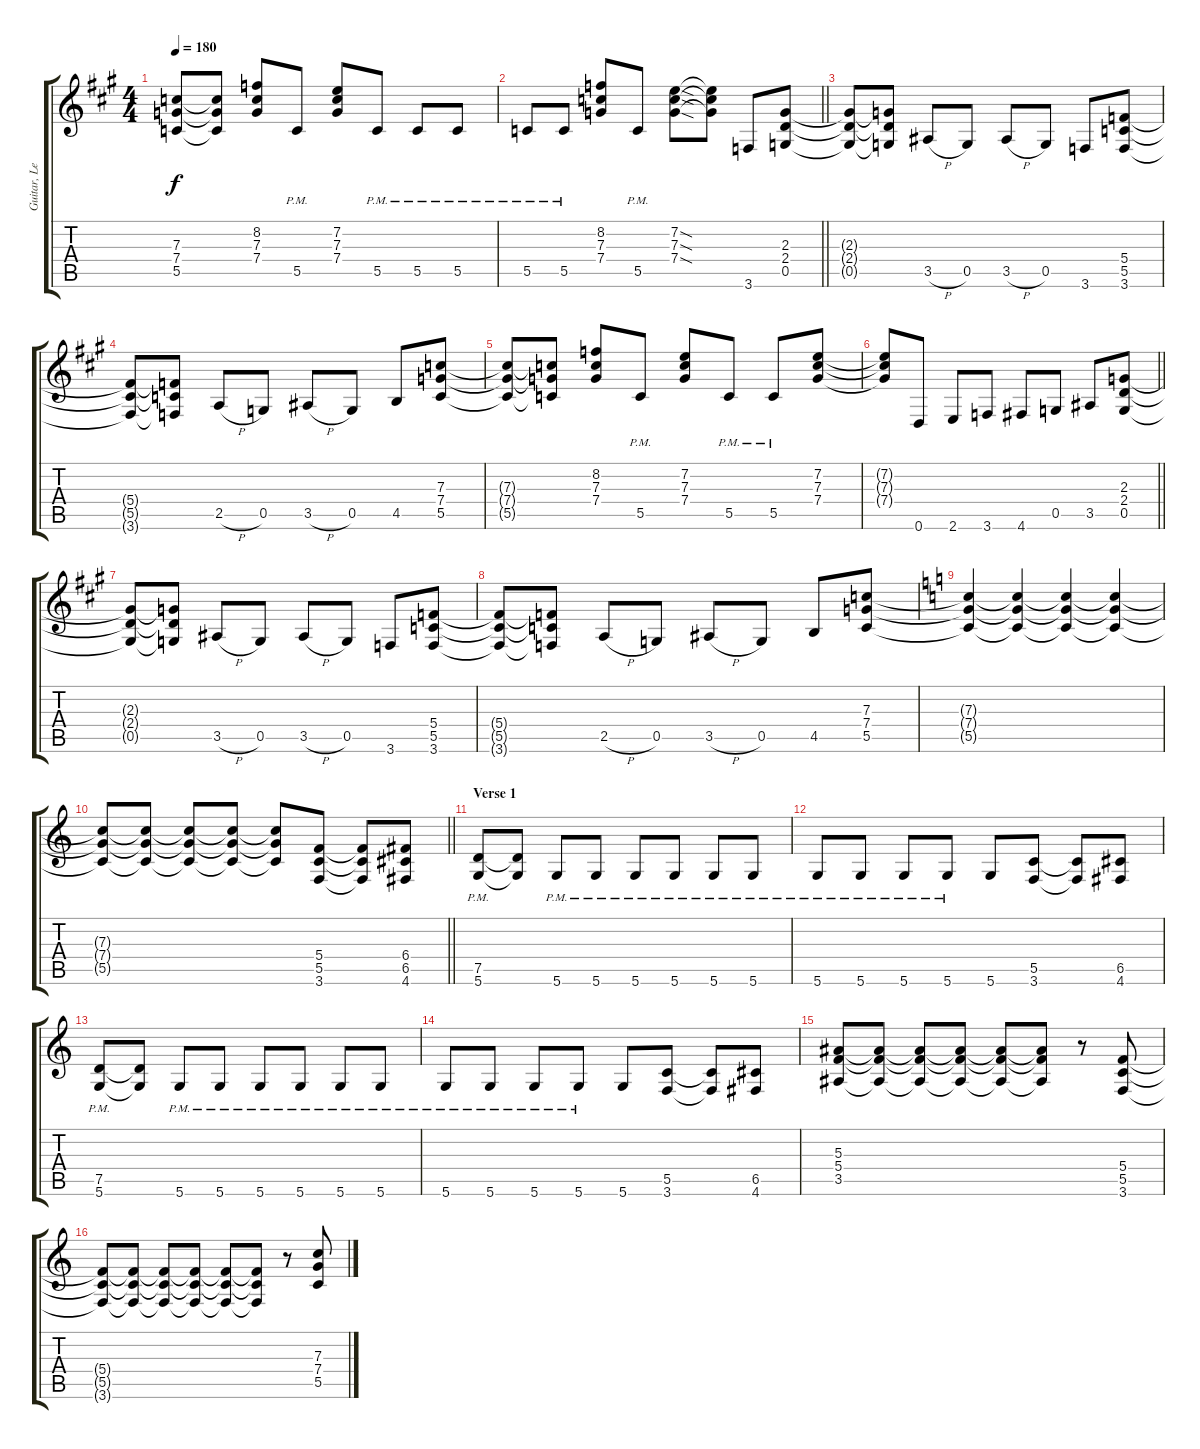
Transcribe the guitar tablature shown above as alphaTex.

\track ("Guitar, Lead Std-D" "Guitar, Le") {instrument distortionguitar}
\staff {score tabs}
\tuning (D4 A3 F3 C3 G2 D2) {hide}
\ts (4 4)
\tempo 180
\clef g2
\ks a
(7.3{t} 7.4{t} 5.5{t}).8{dy f} (7.3{t} 7.4{t} 5.5{t}).8 (8.2 7.3 7.4).8 5.5{pm}.8 (7.2 7.3 7.4).8 5.5{pm}.8 5.5{pm}.8 5.5{pm}.8 |
\barLineRight lightlight
5.5{pm}.8 5.5{pm}.8 (8.2 7.3 7.4).8 5.5{pm}.8 (7.2{sod} 7.3{sod} 7.4{sod}).8 (7.2{t} 7.3{t} 7.4{t}).8 3.6.8 (2.3 2.4 0.5).8 |
(2.3{t} 2.4{t} 0.5{t}).8 (2.3{t} 2.4{t} 0.5{t}).8 3.5{h}.8 0.5.8 3.5{h}.8 0.5.8 3.6.8 (5.4 5.5 3.6).8 |
(5.4{t} 5.5{t} 3.6{t}).8 (5.4{t} 5.5{t} 3.6{t}).8 2.5{h}.8 0.5.8 3.5{h}.8 0.5.8 4.5.8 (7.3 7.4 5.5).8 |
(7.3{t} 7.4{t} 5.5{t}).8 (7.3{t} 7.4{t} 5.5{t}).8 (8.2 7.3 7.4).8 5.5{pm}.8 (7.2 7.3 7.4).8 5.5{pm}.8 5.5{pm}.8 (7.2 7.3 7.4).8 |
\barLineRight lightlight
(7.2{t} 7.3{t} 7.4{t}).8 0.6.8 2.6.8 3.6.8 4.6.8 0.5.8 3.5.8 (2.3 2.4 0.5).8 |
(2.3{t} 2.4{t} 0.5{t}).8 (2.3{t} 2.4{t} 0.5{t}).8 3.5{h}.8 0.5.8 3.5{h}.8 0.5.8 3.6.8 (5.4 5.5 3.6).8 |
(5.4{t} 5.5{t} 3.6{t}).8 (5.4{t} 5.5{t} 3.6{t}).8 2.5{h}.8 0.5.8 3.5{h}.8 0.5.8 4.5.8 (7.3 7.4 5.5).8 |
\ks c
(7.3{t} 7.4{t} 5.5{t}).4 (7.3{t} 7.4{t} 5.5{t}).4 (7.3{t} 7.4{t} 5.5{t}).4 (7.3{t} 7.4{t} 5.5{t}).4 |
\barLineRight lightlight
(7.3{t} 7.4{t} 5.5{t}).8 (7.3{t} 7.4{t} 5.5{t}).8 (7.3{t} 7.4{t} 5.5{t}).8 (7.3{t} 7.4{t} 5.5{t}).8 (7.3{t} 7.4{t} 5.5{t}).8 (5.4 5.5 3.6).8 (5.4{t} 5.5{t} 3.6{t}).8 (6.4 6.5 4.6).8 |
\section ("" "Verse 1")
(7.5{pm} 5.6{pm}).8 (7.5{t} 5.6{t}).8 5.6{pm}.8 5.6{pm}.8 5.6{pm}.8 5.6{pm}.8 5.6{pm}.8 5.6{pm}.8 |
5.6{pm}.8 5.6{pm}.8 5.6{pm}.8 5.6{pm}.8 5.6.8 (5.5 3.6).8 (5.5{t} 3.6{t}).8 (6.5 4.6).8 |
(7.5{pm} 5.6{pm}).8 (7.5{t} 5.6{t}).8 5.6{pm}.8 5.6{pm}.8 5.6{pm}.8 5.6{pm}.8 5.6{pm}.8 5.6{pm}.8 |
5.6{pm}.8 5.6{pm}.8 5.6{pm}.8 5.6{pm}.8 5.6.8 (5.5 3.6).8 (5.5{t} 3.6{t}).8 (6.5 4.6).8 |
(5.3 5.4 3.5).8 (5.3{t} 5.4{t} 3.5{t}).8 (5.3{t} 5.4{t} 3.5{t}).8 (5.3{t} 5.4{t} 3.5{t}).8 (5.3{t} 5.4{t} 3.5{t}).8 (5.3{t} 5.4{t} 3.5{t}).8 r.8 (5.4 5.5 3.6).8 |
(5.4{t} 5.5{t} 3.6{t}).8 (5.4{t} 5.5{t} 3.6{t}).8 (5.4{t} 5.5{t} 3.6{t}).8 (5.4{t} 5.5{t} 3.6{t}).8 (5.4{t} 5.5{t} 3.6{t}).8 (5.4{t} 5.5{t} 3.6{t}).8 r.8 (7.3 7.4 5.5).8
